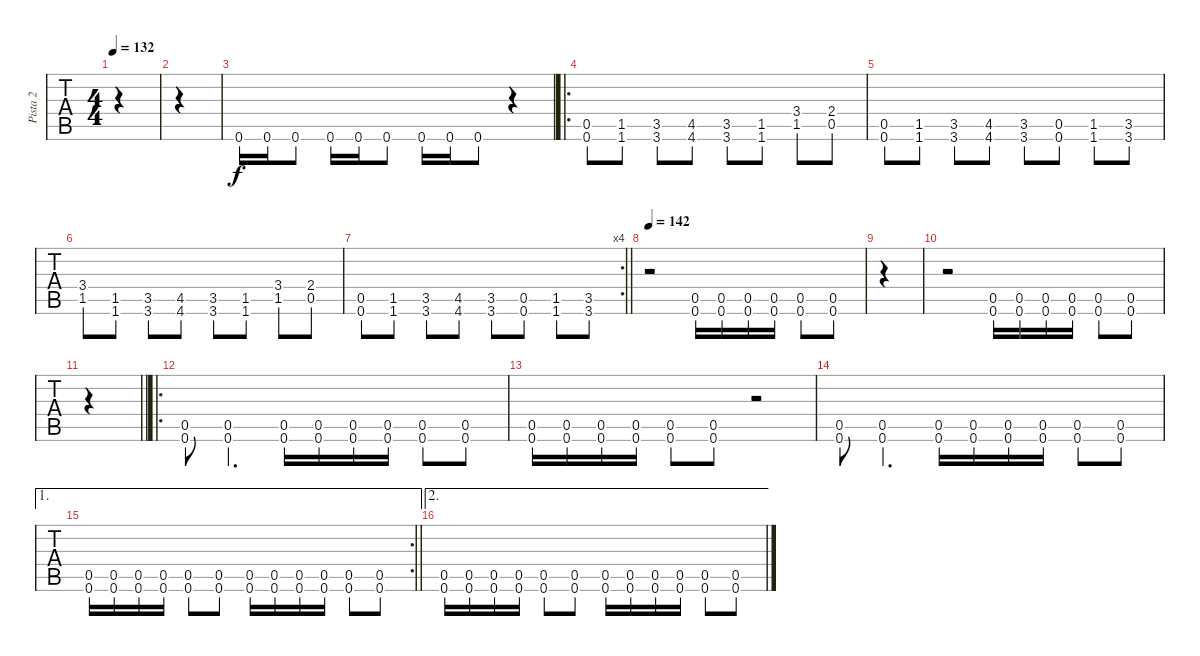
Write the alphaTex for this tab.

\track ("Pista 2" "Pista 2") {instrument overdrivenguitar}
\staff {tabs}
\tuning (D4 A3 F3 C3 G2 C2) {hide}
\ts (4 4)
\section ("" "")
\tempo 132
\clef g2
\ks c
|
|
0.6.16 0.6.16 0.6.8 0.6.16 0.6.16 0.6.8 0.6.16 0.6.16 0.6.8 r.4 |
\ro
(0.5 0.6).8 (1.5 1.6).8 (3.5 3.6).8 (4.5 4.6).8 (3.5 3.6).8 (1.5 1.6).8 (3.4 1.5).8 (2.4 0.5).8 |
(0.5 0.6).8 (1.5 1.6).8 (3.5 3.6).8 (4.5 4.6).8 (3.5 3.6).8 (0.5 0.6).8 (1.5 1.6).8 (3.5 3.6).8 |
(3.4 1.5).8 (1.5 1.6).8 (3.5 3.6).8 (4.5 4.6).8 (3.5 3.6).8 (1.5 1.6).8 (3.4 1.5).8 (2.4 0.5).8 |
\rc 4
\barLineRight lightlight
(0.5 0.6).8 (1.5 1.6).8 (3.5 3.6).8 (4.5 4.6).8 (3.5 3.6).8 (0.5 0.6).8 (1.5 1.6).8 (3.5 3.6).8 |
\section ("" "")
\tempo 142
r.2 (0.5 0.6).16 (0.5 0.6).16 (0.5 0.6).16 (0.5 0.6).16 (0.5 0.6).8 (0.5 0.6).8 |
|
r.2 (0.5 0.6).16 (0.5 0.6).16 (0.5 0.6).16 (0.5 0.6).16 (0.5 0.6).8 (0.5 0.6).8 |
\barLineRight lightlight
|
\ro
\section ("" "")
(0.5 0.6).8 (0.5 0.6).4{d} (0.5 0.6).16 (0.5 0.6).16 (0.5 0.6).16 (0.5 0.6).16 (0.5 0.6).8 (0.5 0.6).8 |
(0.5 0.6).16 (0.5 0.6).16 (0.5 0.6).16 (0.5 0.6).16 (0.5 0.6).8 (0.5 0.6).8 r.2 |
(0.5 0.6).8 (0.5 0.6).4{d} (0.5 0.6).16 (0.5 0.6).16 (0.5 0.6).16 (0.5 0.6).16 (0.5 0.6).8 (0.5 0.6).8 |
\ae 1
\rc 2
\barLineRight lightlight
(0.5 0.6).16 (0.5 0.6).16 (0.5 0.6).16 (0.5 0.6).16 (0.5 0.6).8 (0.5 0.6).8 (0.5 0.6).16 (0.5 0.6).16 (0.5 0.6).16 (0.5 0.6).16 (0.5 0.6).8 (0.5 0.6).8 |
\ae 2
(0.5 0.6).16 (0.5 0.6).16 (0.5 0.6).16 (0.5 0.6).16 (0.5 0.6).8 (0.5 0.6).8 (0.5 0.6).16 (0.5 0.6).16 (0.5 0.6).16 (0.5 0.6).16 (0.5 0.6).8 (0.5 0.6).8
